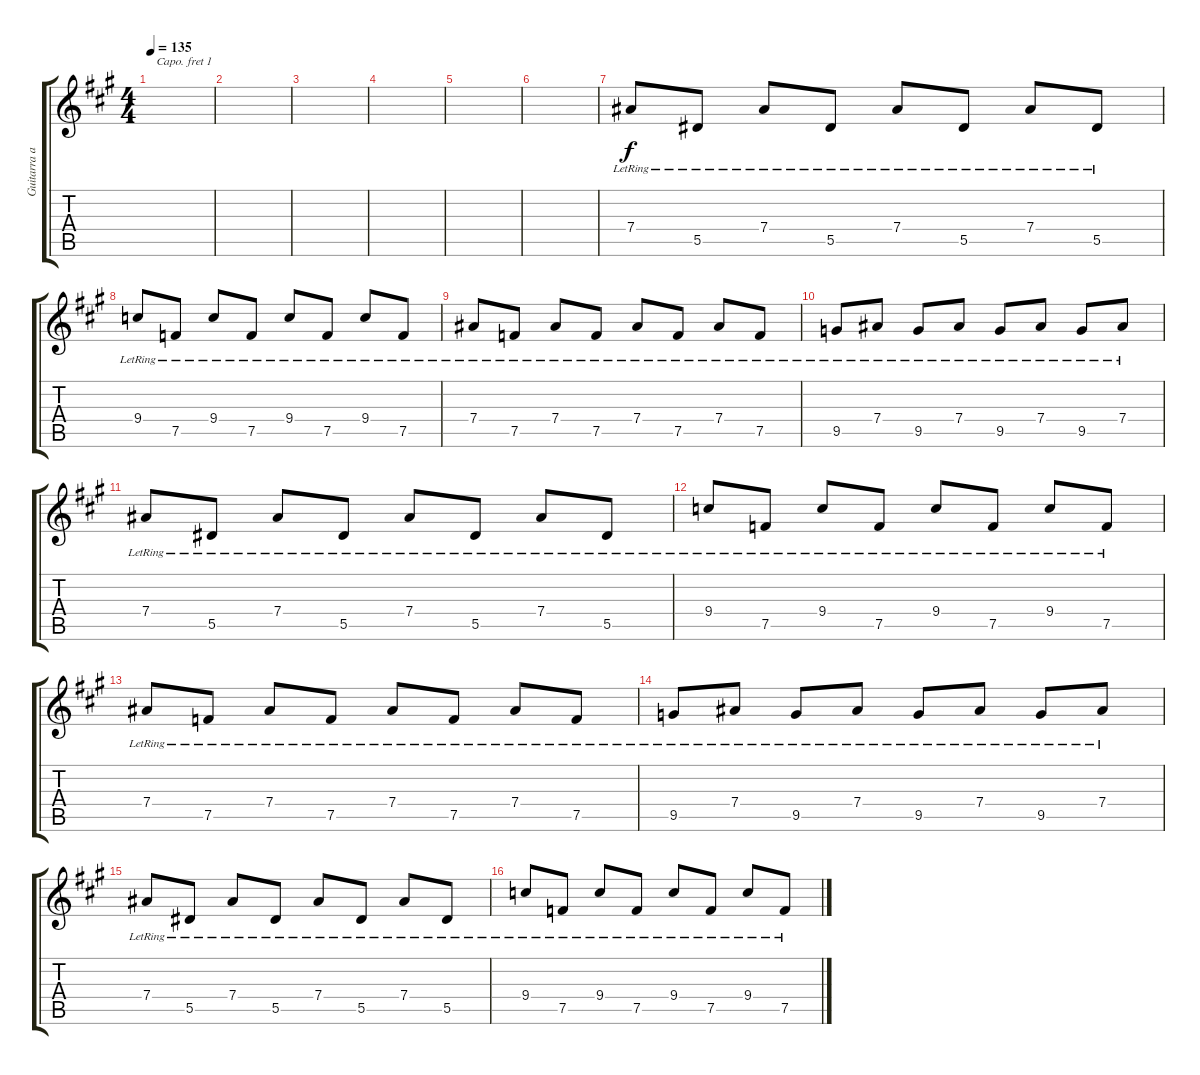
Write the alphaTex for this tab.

\track ("Guitarra acustica(1)" "Guitarra a") {instrument acousticguitarsteel}
\staff {score tabs}
\capo 1
\tuning (E4 B3 G3 D3 A2 E2) {hide}
\ts (4 4)
\tempo 135
\clef g2
\ks a
|
|
|
|
|
|
7.4{lr}.8 5.5{lr}.8 7.4{lr}.8 5.5{lr}.8 7.4{lr}.8 5.5{lr}.8 7.4{lr}.8 5.5{lr}.8 |
9.4{lr}.8 7.5{lr}.8 9.4{lr}.8 7.5{lr}.8 9.4{lr}.8 7.5{lr}.8 9.4{lr}.8 7.5{lr}.8 |
7.4{lr}.8 7.5{lr}.8 7.4{lr}.8 7.5{lr}.8 7.4{lr}.8 7.5{lr}.8 7.4{lr}.8 7.5{lr}.8 |
9.5{lr}.8 7.4{lr}.8 9.5{lr}.8 7.4{lr}.8 9.5{lr}.8 7.4{lr}.8 9.5{lr}.8 7.4{lr}.8 |
7.4{lr}.8 5.5{lr}.8 7.4{lr}.8 5.5{lr}.8 7.4{lr}.8 5.5{lr}.8 7.4{lr}.8 5.5{lr}.8 |
9.4{lr}.8 7.5{lr}.8 9.4{lr}.8 7.5{lr}.8 9.4{lr}.8 7.5{lr}.8 9.4{lr}.8 7.5{lr}.8 |
7.4{lr}.8 7.5{lr}.8 7.4{lr}.8 7.5{lr}.8 7.4{lr}.8 7.5{lr}.8 7.4{lr}.8 7.5{lr}.8 |
9.5{lr}.8 7.4{lr}.8 9.5{lr}.8 7.4{lr}.8 9.5{lr}.8 7.4{lr}.8 9.5{lr}.8 7.4{lr}.8 |
7.4{lr}.8 5.5{lr}.8 7.4{lr}.8 5.5{lr}.8 7.4{lr}.8 5.5{lr}.8 7.4{lr}.8 5.5{lr}.8 |
9.4{lr}.8 7.5{lr}.8 9.4{lr}.8 7.5{lr}.8 9.4{lr}.8 7.5{lr}.8 9.4{lr}.8 7.5{lr}.8
